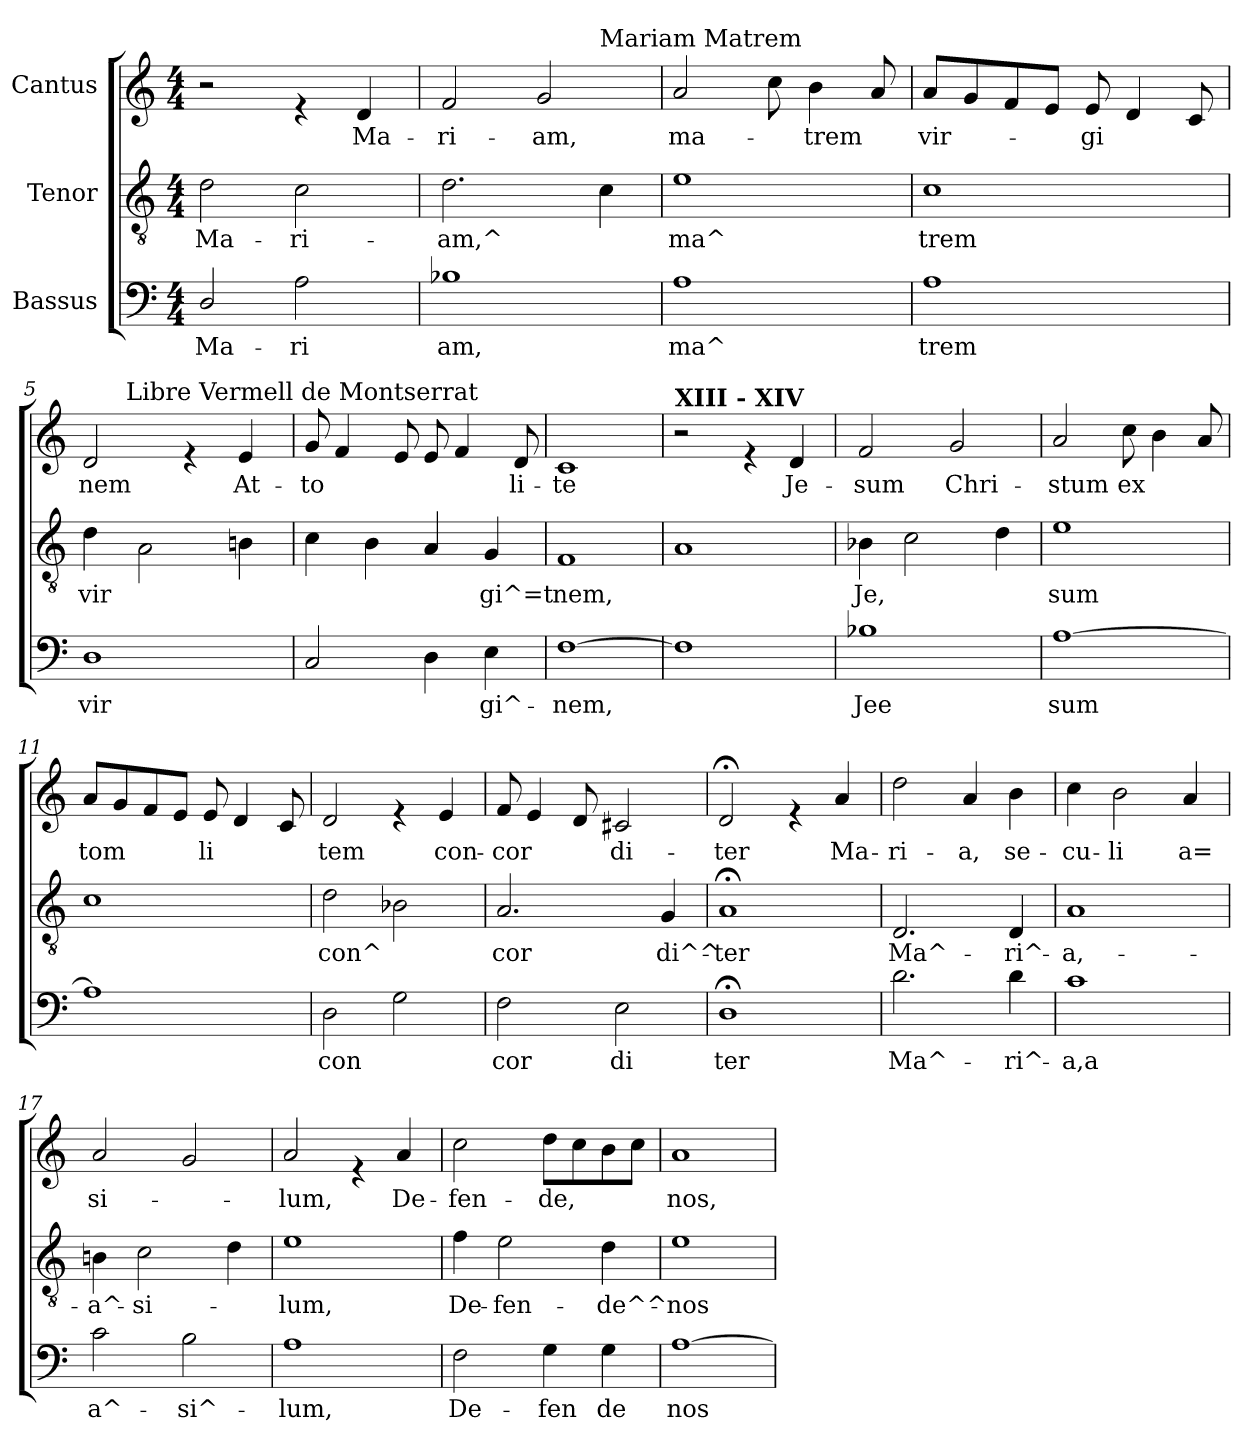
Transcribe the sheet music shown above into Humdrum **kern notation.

**kern	**text	**kern	**text	**kern	**text
*part3	*part3	*part2	*part2	*part1	*part1
*staff3	*staff3	*staff2	*staff2	*staff1	*staff1
*I"Bassus	*	*I"Tenor	*	*I"Cantus	*
*clefF4	*	*clefGv2	*	*clefG2	*
*k[]	*	*k[]	*	*k[]	*
*C:	*	*C:	*	*C:	*
*M4/4	*	*M4/4	*	*M4/4	*
=1	=1	=1	=1	=1	=1
!	!LO:LY:b	!	!LO:LY:b	!	!
2D/	Ma-	2d\	Ma-	2r	.
!	!LO:LY:b	!	!LO:LY:b	!	!
2A\	-ri	2c\	-ri-	4re	.
!	!	!	!	!	!LO:LY:b
.	.	.	.	4d/	Ma-
=2	=2	=2	=2	=2	=2
!	!LO:LY:b	!	!LO:LY:b	!	!LO:LY:b
*	*	*	*	*^	*
1B-X	am,	2.d\	-am,^	2f/	2.ryy	-ri-
!	!	!	!	!	!	!LO:LY:b
.	.	.	.	2g/	.	-am,
!	!	!	!	!	!LO:TX:a:t=Mariam  Matrem	!
.	.	4c\	.	.	4ryy	.
=3	=3	=3	=3	=3	=3	=3
!	!LO:LY:b	!	!LO:LY:b	!	!	!LO:LY:b
*	*	*	*	*v	*v	*
1A	ma^	1e	ma^	2a/	ma-
.	.	.	.	8cc\	.
!	!	!	!	!	!LO:LY:b
.	.	.	.	4b\	-trem
.	.	.	.	8a/	.
=4	=4	=4	=4	=4	=4
!	!LO:LY:b	!	!LO:LY:b	!	!LO:LY:b
1A	trem	1c	trem	8a/L	vir-
.	.	.	.	8g/	.
.	.	.	.	8f/	.
.	.	.	.	8e/J	.
!	!	!	!	!	!LO:LY:b
.	.	.	.	8e/	-gi
.	.	.	.	4d/	.
.	.	.	.	8c/	.
=5	=5	=5	=5	=5	=5
!	!LO:LY:b	!	!LO:LY:b	!	!LO:LY:b
*	*	*	*	*^	*
1D	vir	4d\	vir	2d/	8..ryy	nem
!	!	!	!	!	!LO:TX:a:t=Libre Vermell de Montserrat	!
.	.	.	.	.	2ryy	.
.	.	2A\	.	.	.	.
.	.	.	.	4re	.	.
.	.	.	.	.	4ryy	.
!	!	!	!	!	!	!LO:LY:b
.	.	4Bni\	.	4e/	.	At-
.	.	.	.	.	32ryy	.
=6	=6	=6	=6	=6	=6	=6
!	!	!	!	!	!	!LO:LY:b
*	*	*	*	*v	*v	*
2C/	.	4c\	.	8g/	-to
.	.	.	.	4f/	.
.	.	4B\	.	.	.
.	.	.	.	8e/	.
4D\	.	4A/	.	8e/	.
.	.	.	.	4f/	.
!	!LO:LY:b	!	!LO:LY:b	!	!
4E\	gi^-	4G/	gi^=t	.	.
!	!	!	!	!	!LO:LY:b
.	.	.	.	8d/	li-
!!LO:LB:g=z
=7	=7	=7	=7	=7	=7
!	!LO:LY:b	!	!LO:LY:b	!	!LO:LY:b
[>1F	-nem,	1F	nem,	1c	-te
=8	=8	=8	=8	=8	=8
!	!	!	!	!LO:TX:a:B:t=XIII - XIV	!
1F]	.	1A	.	2r	.
.	.	.	.	4re	.
!	!	!	!	!	!LO:LY:b
.	.	.	.	4d/	Je-
!!LO:LB:g=z
=9	=9	=9	=9	=9	=9
!	!LO:LY:b	!	!LO:LY:b	!	!LO:LY:b
1B-X	Jee	4B-X\	Je,	2f/	-sum
.	.	2c\	.	.	.
!	!	!	!	!	!LO:LY:b
.	.	.	.	2g/	Chri-
.	.	4d\	.	.	.
=10	=10	=10	=10	=10	=10
!	!LO:LY:b	!	!LO:LY:b	!	!LO:LY:b
[>1A	sum	1e	sum	2a/	-stum
!	!	!	!	!	!LO:LY:b
.	.	.	.	8cc\	ex
.	.	.	.	4b\	.
.	.	.	.	8a/	.
=11	=11	=11	=11	=11	=11
!	!	!	!	!	!LO:LY:b
1A]	.	1c	.	8a/L	tom
.	.	.	.	8g/	.
.	.	.	.	8f/	.
.	.	.	.	8e/J	.
!	!	!	!	!	!LO:LY:b
.	.	.	.	8e/	li
.	.	.	.	4d/	.
.	.	.	.	8c/	.
=12	=12	=12	=12	=12	=12
!	!LO:LY:b	!	!LO:LY:b	!	!LO:LY:b
2D\	con	2d\	con^	2d/	tem
2G\	.	2B-X\	.	4re	.
!	!	!	!	!	!LO:LY:b
.	.	.	.	4e/	con-
=13	=13	=13	=13	=13	=13
!	!LO:LY:b	!	!LO:LY:b	!	!LO:LY:b
2F\	cor	2.A/	cor	8f/	-cor
.	.	.	.	4e/	.
.	.	.	.	8d/	.
!	!LO:LY:b	!	!	!	!LO:LY:b
2E\	di	.	.	2c#X/	di-
!	!	!	!LO:LY:b	!	!
.	.	4G/	di^^-	.	.
=14	=14	=14	=14	=14	=14
!	!LO:LY:b	!	!LO:LY:b	!	!LO:LY:b
1D;<	ter	1A;	-ter	2d;/	-ter
.	.	.	.	4re	.
!	!	!	!	!	!LO:LY:b
.	.	.	.	4a/	Ma-
!!LO:LB:g=z
=15	=15	=15	=15	=15	=15
!	!LO:LY:b	!	!LO:LY:b	!	!LO:LY:b
2.d\	Ma^-	2.D/	Ma^-	2dd\	-ri-
!	!	!	!	!	!LO:LY:b
.	.	.	.	4a/	-a,
!	!LO:LY:b	!	!LO:LY:b	!	!LO:LY:b
4d\	-ri^-	4D/	-ri^-	4b\	se-
=16	=16	=16	=16	=16	=16
!	!LO:LY:b	!	!LO:LY:b	!	!LO:LY:b
1c	-a,a	1A	-a,-	4cc\	-cu-
!	!	!	!	!	!LO:LY:b
.	.	.	.	2b\	-li
!	!	!	!	!	!LO:LY:b
.	.	.	.	4a/	a=
!!LO:LB:g=z
=17	=17	=17	=17	=17	=17
!	!LO:LY:b	!	!LO:LY:b	!	!LO:LY:b
2c\	a^-	4Bni\	-a^-	2a/	si-
!	!	!	!LO:LY:b	!	!
.	.	2c\	-si-	.	.
!	!LO:LY:b	!	!	!	!
2B\	-si^-	.	.	2g/	.
.	.	4d\	.	.	.
=18	=18	=18	=18	=18	=18
!	!LO:LY:b	!	!LO:LY:b	!	!LO:LY:b
1A	-lum,	1e	-lum,	2a/	-lum,
.	.	.	.	4re	.
!	!	!	!	!	!LO:LY:b
.	.	.	.	4a/	De-
=19	=19	=19	=19	=19	=19
!	!LO:LY:b	!	!LO:LY:b	!	!LO:LY:b
2F\	De-	4f\	De-	2cc\	-fen-
!	!	!	!LO:LY:b	!	!
.	.	2e\	-fen-	.	.
!	!LO:LY:b	!	!	!	!LO:LY:b
4G\	-fen	.	.	8dd\L	-de,
.	.	.	.	8cc\	.
!	!LO:LY:b	!	!LO:LY:b	!	!
4G\	de	4d\	-de^^-	8b\	.
.	.	.	.	8cc\J	.
=20	=20	=20	=20	=20	=20
!	!LO:LY:b	!	!LO:LY:b	!	!LO:LY:b
[>1A	nos	1e	-nos	1a	nos,
=	=	=	=	=	=
*-	*-	*-	*-	*-	*-
